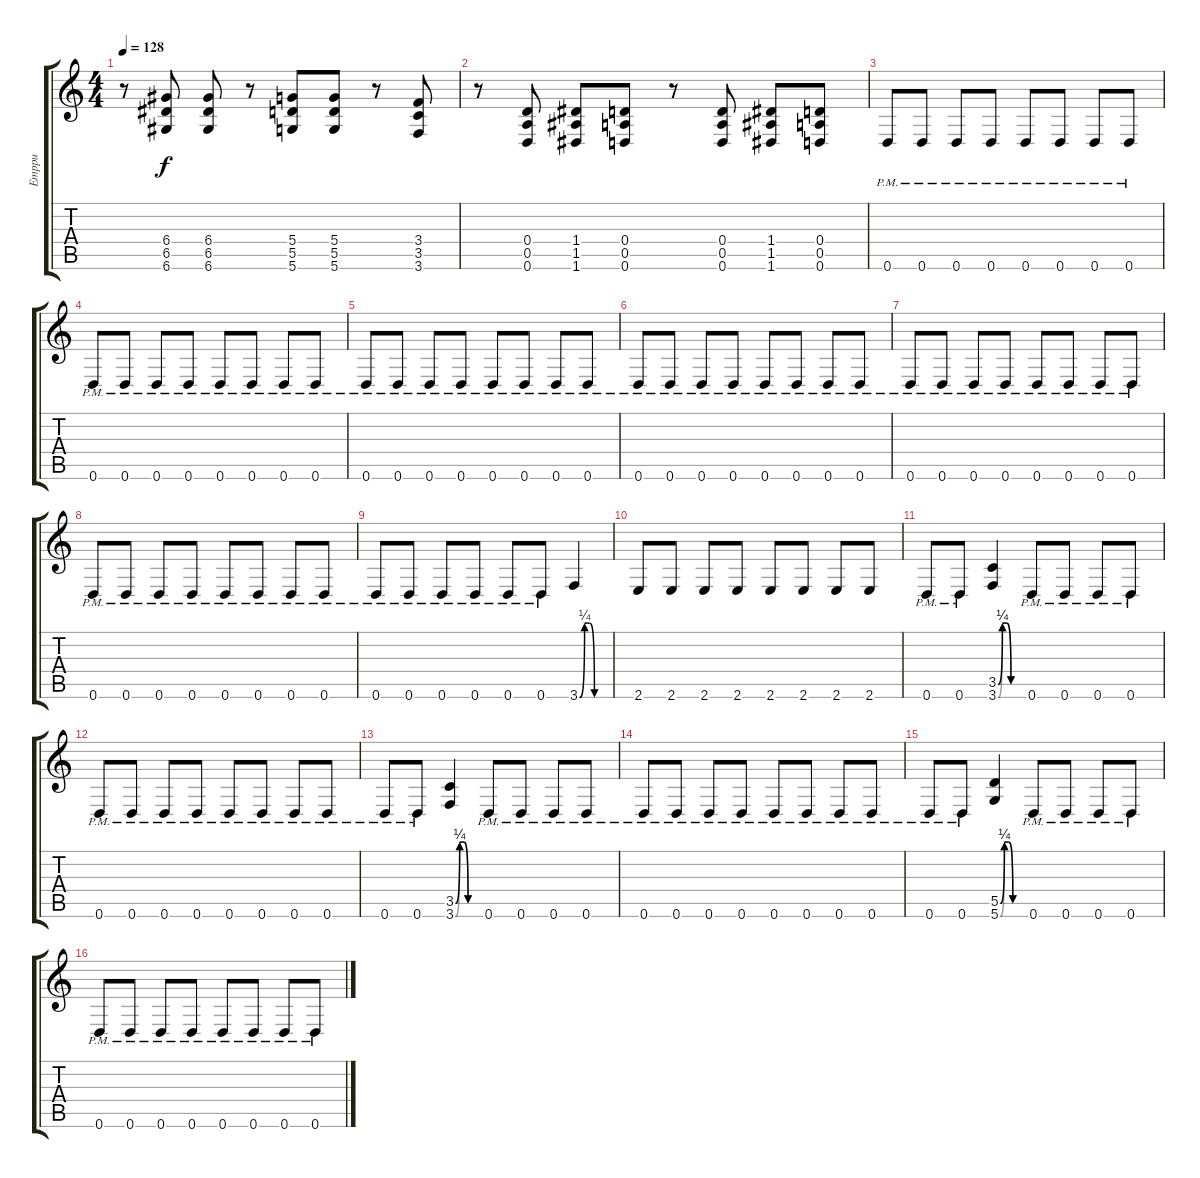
\track ("Emppu" "Emppu") {solo instrument distortionguitar}
\staff {score tabs}
\tuning (E4 B3 G3 D3 A2 D2) {hide}
\ts (4 4)
\tempo 128
\clef g2
\ks c
r.8{dy f} (6.4 6.5 6.6).8 (6.4 6.5 6.6).8 r.8 (5.4 5.5 5.6).8 (5.4 5.5 5.6).8 r.8 (3.4 3.5 3.6).8 |
r.8 (0.4 0.5 0.6).8 (1.4 1.5 1.6).8 (0.4 0.5 0.6).8 r.8 (0.4 0.5 0.6).8 (1.4 1.5 1.6).8 (0.4 0.5 0.6).8 |
0.6{pm}.8 0.6{pm}.8 0.6{pm}.8 0.6{pm}.8 0.6{pm}.8 0.6{pm}.8 0.6{pm}.8 0.6{pm}.8 |
0.6{pm}.8 0.6{pm}.8 0.6{pm}.8 0.6{pm}.8 0.6{pm}.8 0.6{pm}.8 0.6{pm}.8 0.6{pm}.8 |
0.6{pm}.8 0.6{pm}.8 0.6{pm}.8 0.6{pm}.8 0.6{pm}.8 0.6{pm}.8 0.6{pm}.8 0.6{pm}.8 |
0.6{pm}.8 0.6{pm}.8 0.6{pm}.8 0.6{pm}.8 0.6{pm}.8 0.6{pm}.8 0.6{pm}.8 0.6{pm}.8 |
0.6{pm}.8 0.6{pm}.8 0.6{pm}.8 0.6{pm}.8 0.6{pm}.8 0.6{pm}.8 0.6{pm}.8 0.6{pm}.8 |
0.6{pm}.8 0.6{pm}.8 0.6{pm}.8 0.6{pm}.8 0.6{pm}.8 0.6{pm}.8 0.6{pm}.8 0.6{pm}.8 |
0.6{pm}.8 0.6{pm}.8 0.6{pm}.8 0.6{pm}.8 0.6{pm}.8 0.6{pm}.8 3.6{be (custom 0 0 10 1 20 1 30 0 60 0)}.4 |
2.6.8 2.6.8 2.6.8 2.6.8 2.6.8 2.6.8 2.6.8 2.6.8 |
0.6{pm}.8 0.6{pm}.8 (3.5{be (custom 0 0 10 1 20 1 30 0 60 0)} 3.6{be (custom 0 0 10 1 20 1 30 0 60 0)}).4 0.6{pm}.8 0.6{pm}.8 0.6{pm}.8 0.6{pm}.8 |
0.6{pm}.8 0.6{pm}.8 0.6{pm}.8 0.6{pm}.8 0.6{pm}.8 0.6{pm}.8 0.6{pm}.8 0.6{pm}.8 |
0.6{pm}.8 0.6{pm}.8 (3.5{be (custom 0 0 10 1 20 1 30 0 60 0)} 3.6{be (custom 0 0 10 1 20 1 30 0 60 0)}).4 0.6{pm}.8 0.6{pm}.8 0.6{pm}.8 0.6{pm}.8 |
0.6{pm}.8 0.6{pm}.8 0.6{pm}.8 0.6{pm}.8 0.6{pm}.8 0.6{pm}.8 0.6{pm}.8 0.6{pm}.8 |
0.6{pm}.8 0.6{pm}.8 (5.5{be (custom 0 0 10 1 20 1 30 0 60 0)} 5.6{be (custom 0 0 10 1 20 1 30 0 60 0)}).4 0.6{pm}.8 0.6{pm}.8 0.6{pm}.8 0.6{pm}.8 |
0.6{pm}.8 0.6{pm}.8 0.6{pm}.8 0.6{pm}.8 0.6{pm}.8 0.6{pm}.8 0.6{pm}.8 0.6{pm}.8
